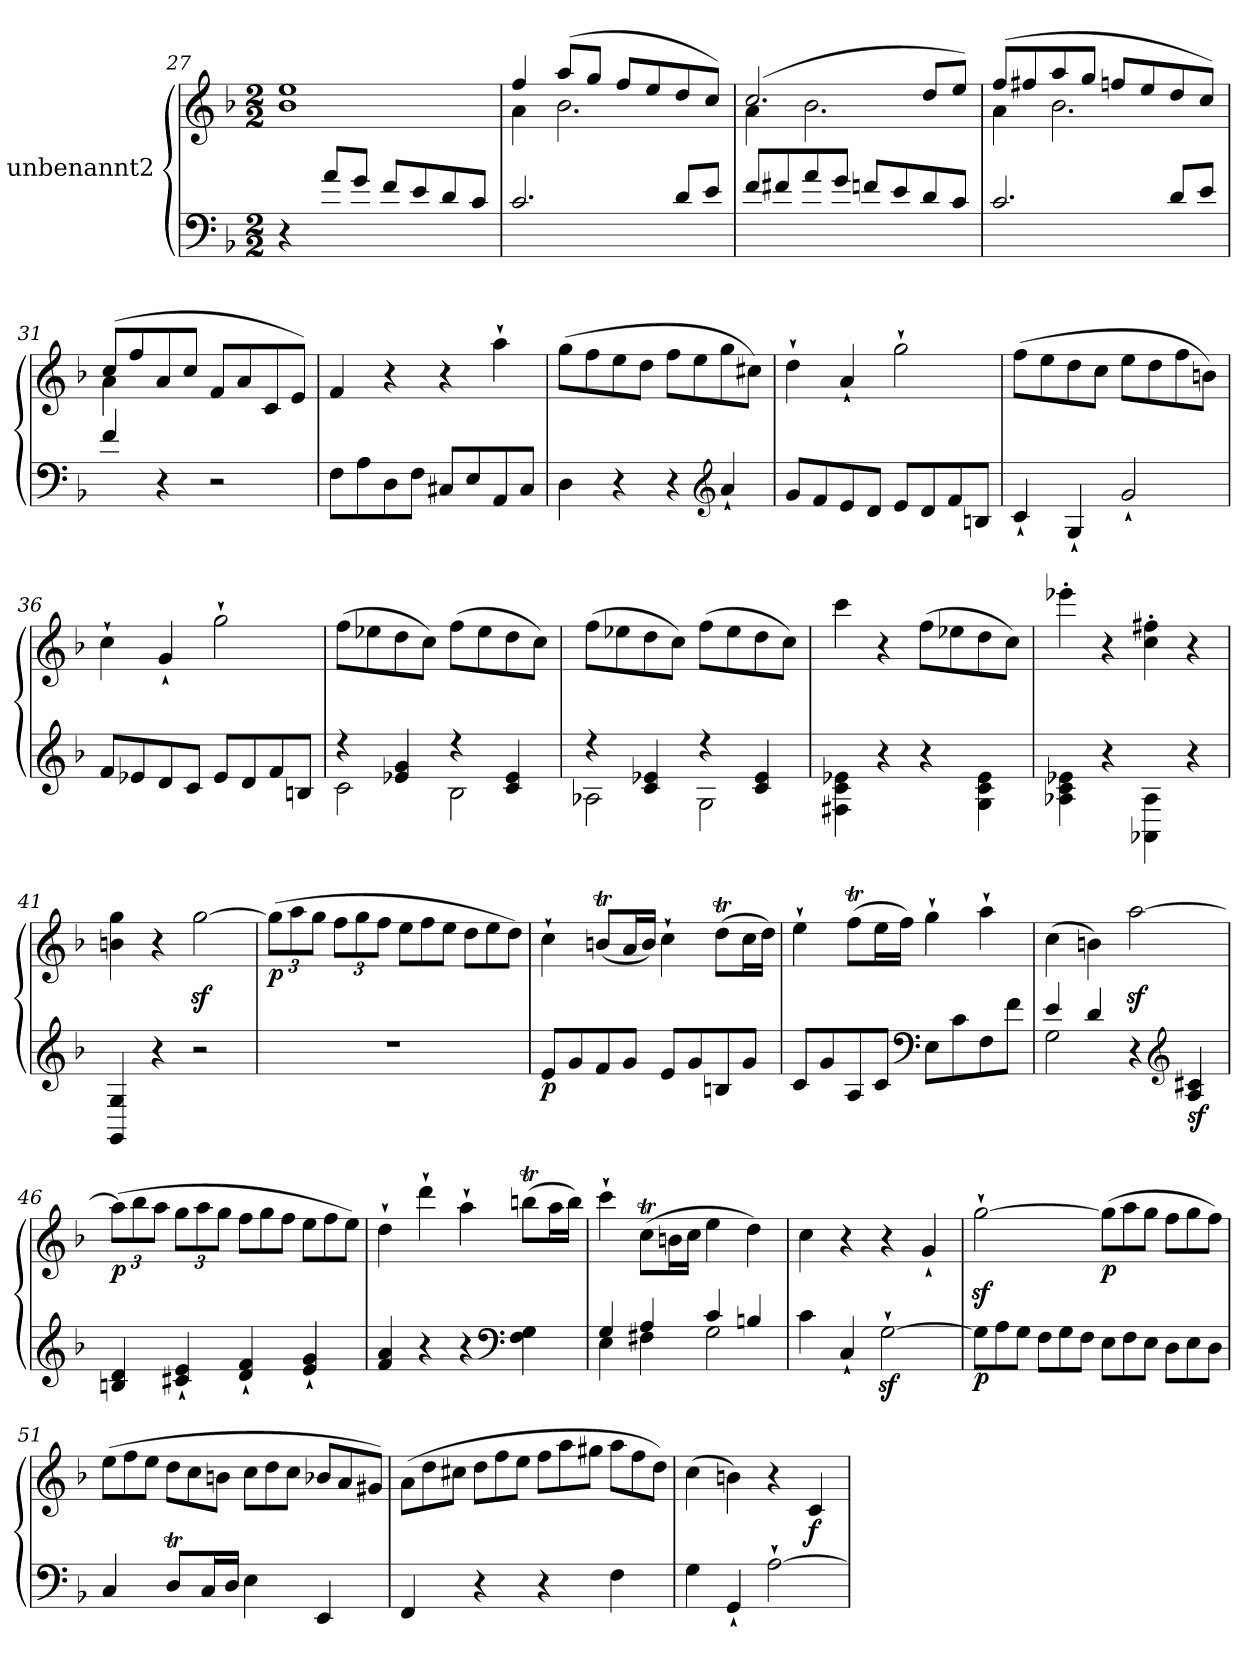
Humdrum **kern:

**kern	**kern	**dynam
*part1	*part1	*part1
*staff2	*staff1	*staff1/2
*I"unbenannt2	*	*
*clefF4	*clefG2	*
*k[b-]	*k[b-]	*
*M2/2	*M2/2	*
=27	=27	=27
4r	1b- 1ee	.
8a/L	.	.
8g/J	.	.
8f/L	.	.
8e/	.	.
8d/	.	.
8c/J	.	.
=28	=28	=28
*	*^	*
2.c/	4ff/	4a\	.
.	(>8aa/L	2.b-\	.
.	8gg/J	.	.
.	8ff/L	.	.
.	8ee/	.	.
8d/L	8dd/	.	.
8e/J	8cc/J)	.	.
=29	=29	=29	=29
8f/L	(>2.cc/	4a\	.
8f#X/	.	.	.
8a/	.	2.b-\	.
8g/J	.	.	.
8fn/L	.	.	.
8e/	.	.	.
8d/	8dd/L	.	.
8c/J	8ee/J)	.	.
=30	=30	=30	=30
2.c/	(>8ff/L	4a\	.
.	8ff#X/	.	.
.	8aa/	2.b-\	.
.	8gg/J	.	.
.	8ffn/L	.	.
.	8ee/	.	.
8d/L	8dd/	.	.
8e/J	8cc/J)	.	.
=31	=31	=31	=31
4f/	(>8cc/L	4a\	.
.	8ff/	.	.
4r	8a/	2.ryy	.
.	8cc/J	.	.
2r	8f/L	.	.
.	8a/	.	.
.	8c/	.	.
.	8e/J)	.	.
*	*v	*v	*
=32	=32	=32
8F\L	4f/	.
8A\	.	.
8D\	4r	.
8F\J	.	.
8C#X/L	4r	.
8E/	.	.
8AA/	4aa`\	.
8C#/J	.	.
=33	=33	=33
4D\	(>8gg\L	.
.	8ff\	.
4r	8ee\	.
.	8dd\J	.
4r	8ff\L	.
.	8ee\	.
*clefG2	*	*
4a`/	8gg\	.
.	8cc#X\J)	.
=34	=34	=34
8g/L	4dd`\	.
8f/	.	.
8e/	4a`/	.
8d/J	.	.
8e/L	2gg`\	.
8d/	.	.
8f/	.	.
8Bn/J	.	.
=35	=35	=35
4c`/	(>8ff\L	.
.	8ee\	.
4G`/	8dd\	.
.	8cc\J	.
2g`/	8ee\L	.
.	8dd\	.
.	8ff\	.
.	8bn\J)	.
=36	=36	=36
8f/L	4cc`\	.
8e-X/	.	.
8d/	4g`/	.
8c/J	.	.
8e-/L	2gg`\	.
8d/	.	.
8f/	.	.
8Bn/J	.	.
=37	=37	=37
*^	*	*
4r	2c\	(>8ff\L	.
.	.	8ee-X\	.
4e-X/ 4g/	.	8dd\	.
.	.	8cc\J)	.
4r	2B-\	(>8ff\L	.
.	.	8ee-\	.
4c/ 4e-/	.	8dd\	.
.	.	8cc\J)	.
=38	=38	=38	=38
4r	2A-X\	(>8ff\L	.
.	.	8ee-X\	.
4c/ 4e-X/	.	8dd\	.
.	.	8cc\J)	.
4r	2G\	(>8ff\L	.
.	.	8ee-\	.
4c/ 4e-/	.	8dd\	.
.	.	8cc\J)	.
*v	*v	*	*
=39	=39	=39
4F#X\ 4c\ 4e-X\	4ccc\	.
4r	4r	.
4r	(>8ff\L	.
.	8ee-X\	.
4G\ 4c\ 4e-\	8dd\	.
.	8cc\J)	.
=40	=40	=40
4A-X\ 4c\ 4e-X\	4eee-X'\	.
4r	4r	.
4AA-X\ 4A-\	4cc\' 4ff#X\'	.
4r	4r	.
=41	=41	=41
4GG/ 4G/	4bn\ 4gg\	.
4r	4r	.
2r	[2ggz<\	.
=42	=42	=42
*	*Xbrackettup	*
!	!	!LO:DY:b
1r	(>12gg\L]	p
.	12aa\	.
.	12gg\J	.
.	12ff\L	.
.	12gg\	.
.	12ff\J	.
*	*Xtuplet	*
.	12ee\L	.
.	12ff\	.
.	12ee\J	.
.	12dd\L	.
.	12ee\	.
.	12dd\J)	.
=43	=43	=43
!	!	!LO:DY:b=2
8e/L	4cc`\	p
8g/	.	.
8f/	(<8bnt/L	.
8g/J	16a/L	.
.	16b/JJ)	.
8e/L	4cc`\	.
8g/	.	.
8Bn/	(>8ddT\L	.
8g/J	16cc\L	.
.	16dd\JJ)	.
=44	=44	=44
8c/L	4ee`\	.
8g/	.	.
8A/	(>8ffT\L	.
8c/J	16ee\L	.
.	16ff\JJ)	.
*clefF4	*	*
8E\L	4gg`\	.
8c\	.	.
8F\	4aa`\	.
8f\J	.	.
=45	=45	=45
*^	*	*
4e/	2G\	(>4cc\	.
4d/	.	4bn\)	.
4r	2ryy	[2aaz<\	.
*clefG2	*	*	*
!	!	!	!LO:DY:b=2
4A/ 4c#X/	.	.	sf
*v	*v	*	*
=46	=46	=46
*	*tuplet	*
!	!	!LO:DY:b
4Bn/ 4d/	(>12aa\L]	p
.	12bb-\	.
.	12aa\J	.
4c#X/` 4e/`	12gg\L	.
.	12aa\	.
.	12gg\J	.
*	*Xtuplet	*
4d/` 4f/`	12ff\L	.
.	12gg\	.
.	12ff\J	.
4e/` 4g/`	12ee\L	.
.	12ff\	.
.	12ee\J)	.
=47	=47	=47
4f/ 4a/	4dd`\	.
4r	4ddd`\	.
4r	4aa`\	.
*clefF4	*	*
4F\ 4G\	(>8bbnt\L	.
.	16aa\L	.
.	16bb\JJ)	.
=48	=48	=48
*^	*	*
4G/	4E\	4ccc`\	.
4A/	4F#X\	(>8ccT\L	.
.	.	16bn\L	.
.	.	16cc\JJ	.
4c/	2G\	4ee\	.
4Bn/	.	4dd\)	.
*v	*v	*	*
=49	=49	=49
4c\	4cc\	.
4C`/	4r	.
[2Gz<`\	4r	.
.	4g`/	.
=50	=50	=50
*Xtuplet	*	*
!	!	!LO:DY:b=2
12G\L]	[2ggz<`\	p
12A\	.	.
12G\J	.	.
12F\L	.	.
12G\	.	.
12F\J	.	.
!	!	!LO:DY:b
12E\L	(>12gg\L]	p
12F\	12aa\	.
12E\J	12gg\J	.
12D\L	12ff\L	.
12E\	12gg\	.
12D\J	12ff\J)	.
=51	=51	=51
4C/	(>12ee\L	.
.	12ff\	.
.	12ee\J	.
8DT/L	12dd\L	.
.	12cc\	.
16C/L	.	.
.	12bn\J	.
16D/JJ	.	.
4E\	12cc\L	.
.	12dd\	.
.	12cc\J	.
4EE/	12b-X/L	.
.	12a/	.
.	12g#X/J)	.
=52	=52	=52
4FF/	(>12a\L	.
.	12dd\	.
.	12cc#X\J	.
4r	12dd\L	.
.	12ff\	.
.	12ee\J	.
4r	12ff\L	.
.	12aa\	.
.	12gg#X\J	.
4F\	12aa\L	.
.	12ff\	.
.	12dd\J)	.
=53	=53	=53
4G\	(>4cc\	.
4GG`/	4bn\)	.
[2A`\	4r	.
!	!	!LO:DY:b
.	4c/	f
=	=	=
*-	*-	*-
